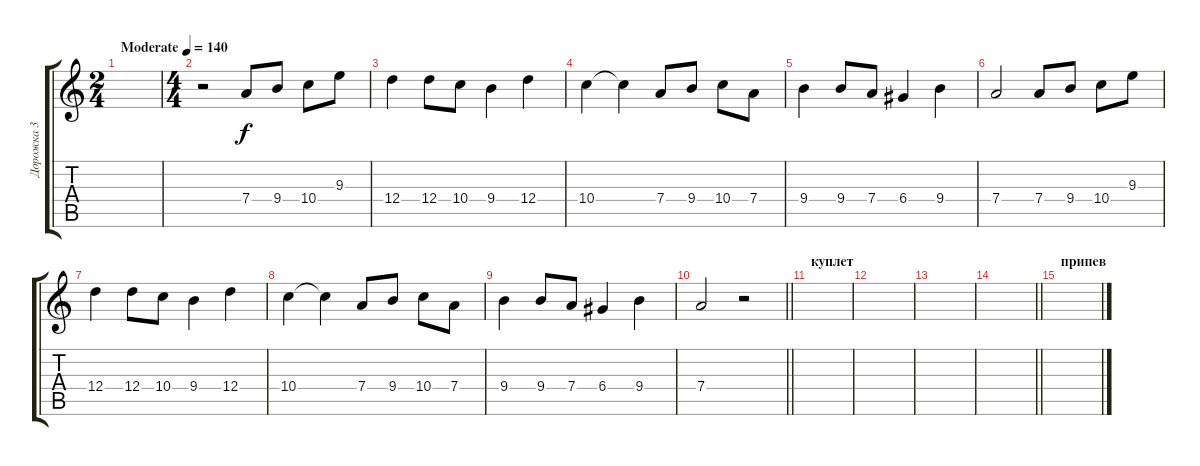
\track ("Дорожка 3" "Дорожка 3") {instrument distortionguitar}
\staff {score tabs}
\tuning (E4 B3 G3 D3 A2 E2) {hide}
\ts (2 4)
\tempo (140 "Moderate")
\clef g2
\ks c
|
\ts (4 4)
r.2 7.4.8 9.4.8 10.4.8 9.3.8 |
12.4.4 12.4.8 10.4.8 9.4.4 12.4.4 |
10.4.4 10.4{t}.4 7.4.8 9.4.8 10.4.8 7.4.8 |
9.4.4 9.4.8 7.4.8 6.4.4 9.4.4 |
7.4.2 7.4.8 9.4.8 10.4.8 9.3.8 |
12.4.4 12.4.8 10.4.8 9.4.4 12.4.4 |
10.4.4 10.4{t}.4 7.4.8 9.4.8 10.4.8 7.4.8 |
9.4.4 9.4.8 7.4.8 6.4.4 9.4.4 |
\barLineRight lightlight
7.4.2 r.2 |
\section ("" "куплет")
|
|
|
\barLineRight lightlight
|
\section ("" "припев")
